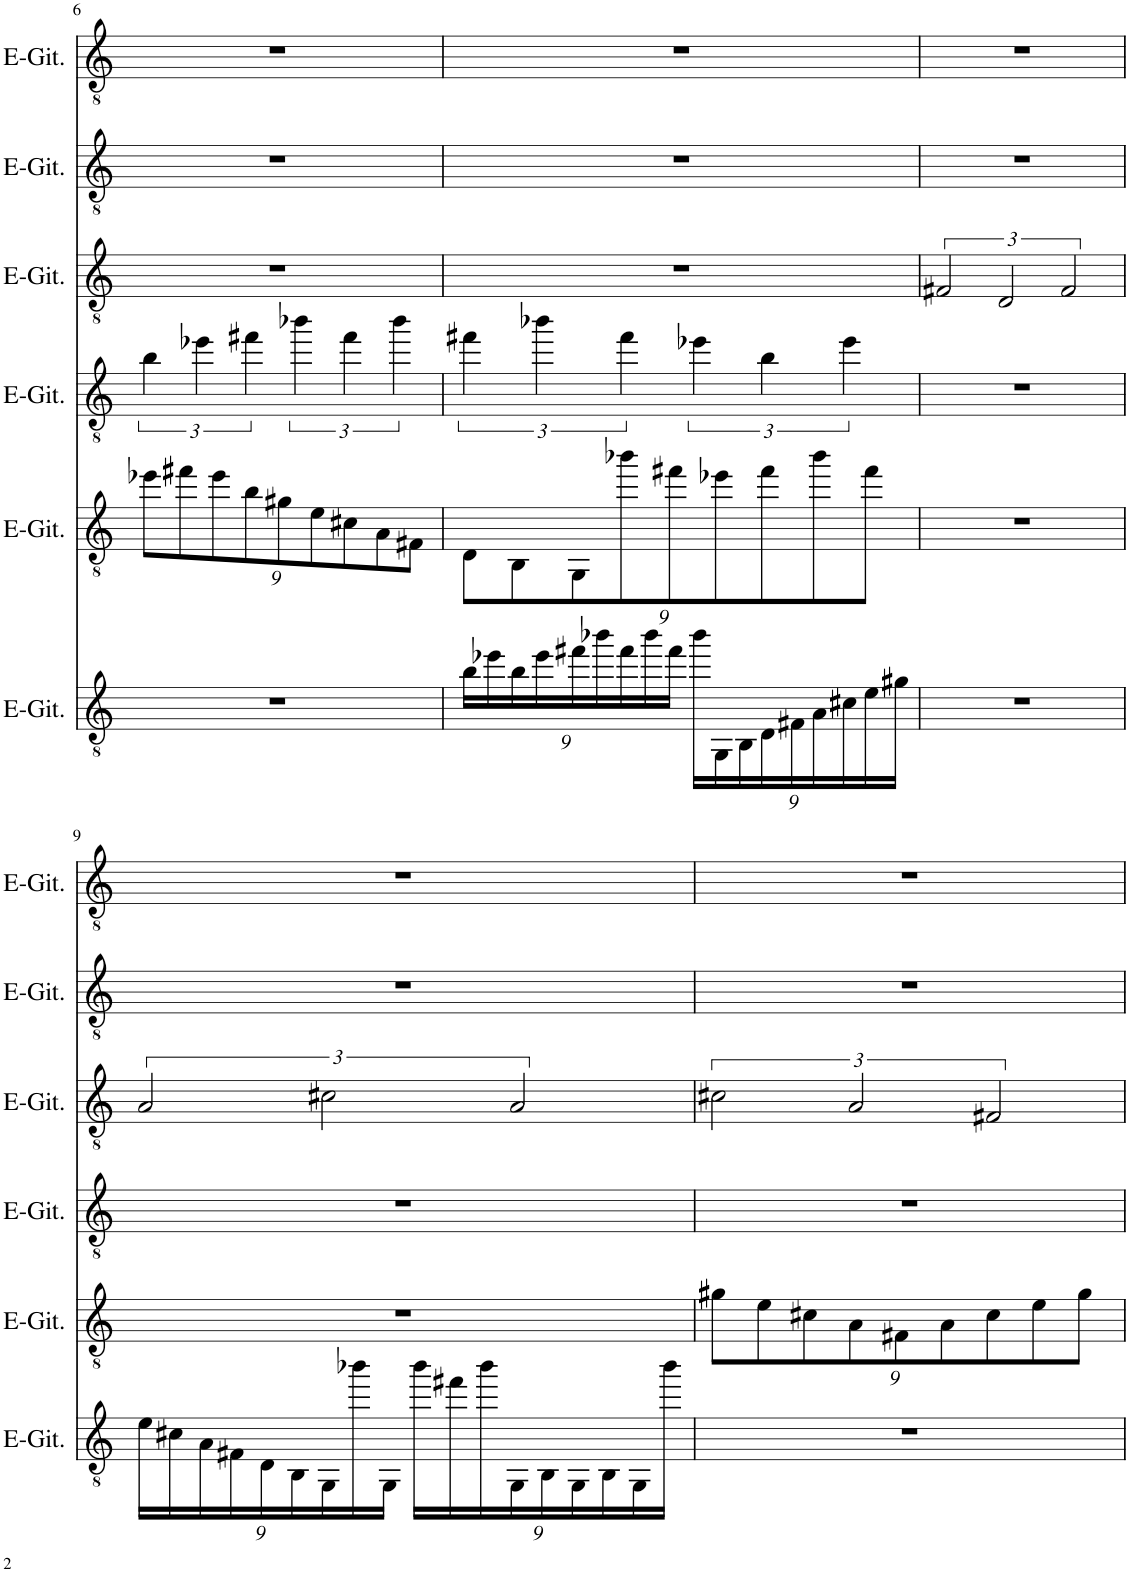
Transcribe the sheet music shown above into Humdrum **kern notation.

**kern	**kern	**kern	**kern	**kern	**kern
*part6	*part5	*part4	*part3	*part2	*part1
*staff6	*staff5	*staff4	*staff3	*staff2	*staff1
*I"Elektrische Gitarre	*I"Elektrische Gitarre	*I"Elektrische Gitarre	*I"Elektrische Gitarre	*I"Elektrische Gitarre	*I"Elektrische Gitarre
*I'E-Git.	*I'E-Git.	*I'E-Git.	*I'E-Git.	*I'E-Git.	*I'E-Git.
!!LO:PB:g=z
*clefGv2	*clefGv2	*clefGv2	*clefGv2	*clefGv2	*clefGv2
*k[]	*k[]	*k[]	*k[]	*k[]	*k[]
*M4/4	*M4/4	*M4/4	*M4/4	*M4/4	*M4/4
*	*Xbrackettup	*	*	*	*
=6	=6	=6	=6	=6	=6
1r	9ee-X\L	6b\	1r	1r	1r
.	9ff#X\	.	.	.	.
.	.	6ee-X\	.	.	.
.	9ee-\	.	.	.	.
.	9b\	6ff#X\	.	.	.
.	9g#X\	.	.	.	.
.	.	6bb-X\	.	.	.
.	9e\	.	.	.	.
.	9c#X\	6ff#\	.	.	.
.	9A\	.	.	.	.
.	.	6bb-\	.	.	.
.	9F#X\J	.	.	.	.
=7	=7	=7	=7	=7	=7
*Xbrackettup	*	*	*	*	*
18b\LL	9D\L	6ff#X\	1r	1r	1r
18ee-X\	.	.	.	.	.
18b\	9BB\	.	.	.	.
18ee-\	.	6bb-X\	.	.	.
18ff#X\	9GG\	.	.	.	.
18bb-X\	.	.	.	.	.
18ff#\	9bb-X\	6ff#\	.	.	.
18bb-\	.	.	.	.	.
18ff#\JJ	9ff#X\	.	.	.	.
18bb-\LL	.	6ee-X\	.	.	.
18GG\	9ee-X\	.	.	.	.
18BB\	.	.	.	.	.
18D\	9ff#\	6b\	.	.	.
18F#X\	.	.	.	.	.
18A\	9bb-\	.	.	.	.
18c#X\	.	6ee-\	.	.	.
18e\	9ff#\J	.	.	.	.
18g#X\JJ	.	.	.	.	.
=8	=8	=8	=8	=8	=8
1r	1r	1r	3F#X/	1r	1r
.	.	.	3D/	.	.
.	.	.	3F#/	.	.
!!LO:LB:g=z
=9	=9	=9	=9	=9	=9
18e\LL	1r	1r	3A/	1r	1r
18c#X\	.	.	.	.	.
18A\	.	.	.	.	.
18F#X\	.	.	.	.	.
18D\	.	.	.	.	.
18BB\	.	.	.	.	.
18GG\	.	.	3c#X\	.	.
18bb-X\	.	.	.	.	.
18GG\JJ	.	.	.	.	.
18bb-\LL	.	.	.	.	.
18ff#X\	.	.	.	.	.
18bb-\	.	.	.	.	.
18GG\	.	.	3A/	.	.
18BB\	.	.	.	.	.
18GG\	.	.	.	.	.
18BB\	.	.	.	.	.
18GG\	.	.	.	.	.
18bb-\JJ	.	.	.	.	.
=10	=10	=10	=10	=10	=10
1r	9g#X\L	1r	3c#X\	1r	1r
.	9e\	.	.	.	.
.	9c#X\	.	.	.	.
.	9A\	.	3A/	.	.
.	9F#X\	.	.	.	.
.	9A\	.	.	.	.
.	9c#\	.	3F#X/	.	.
.	9e\	.	.	.	.
.	9g#\J	.	.	.	.
=	=	=	=	=	=
*-	*-	*-	*-	*-	*-
